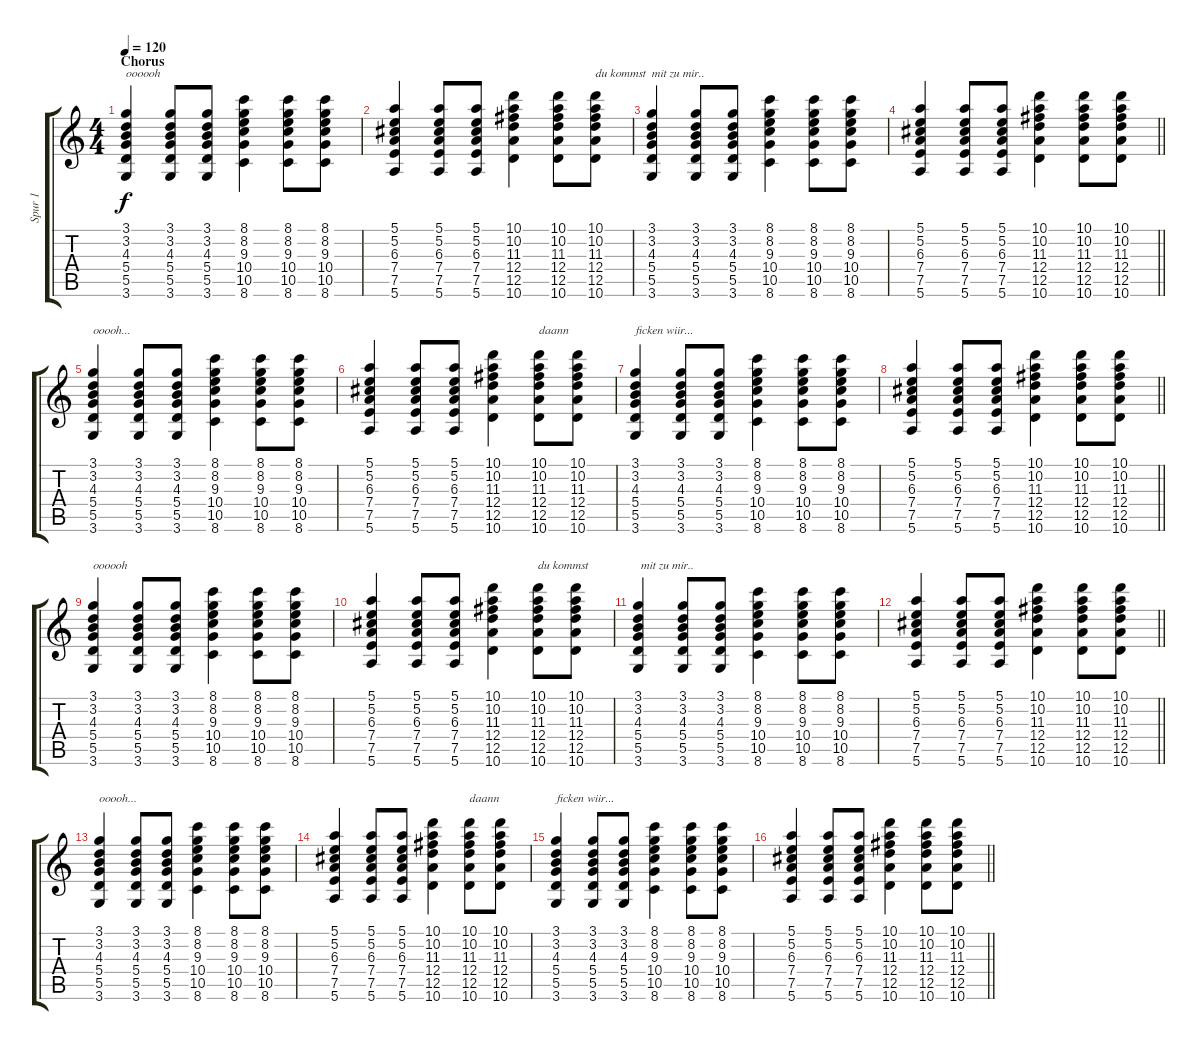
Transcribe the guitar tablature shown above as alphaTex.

\track ("Spur 1" "Spur 1") {instrument overdrivenguitar}
\staff {score tabs}
\tuning (E4 B3 G3 D3 A2 E2) {hide}
\ts (4 4)
\section ("" "Chorus")
\tempo 120
\clef g2
\ks c
(3.1 3.2 4.3 5.4 5.5 3.6).4{txt "oooooh" dy f} (3.1 3.2 4.3 5.4 5.5 3.6).8 (3.1 3.2 4.3 5.4 5.5 3.6).8 (8.1 8.2 9.3 10.4 10.5 8.6).4 (8.1 8.2 9.3 10.4 10.5 8.6).8 (8.1 8.2 9.3 10.4 10.5 8.6).8 |
(5.1 5.2 6.3 7.4 7.5 5.6).4 (5.1 5.2 6.3 7.4 7.5 5.6).8 (5.1 5.2 6.3 7.4 7.5 5.6).8 (10.1 10.2 11.3 12.4 12.5 10.6).4 (10.1 10.2 11.3 12.4 12.5 10.6).8 (10.1 10.2 11.3 12.4 12.5 10.6).8{txt "du kommst"} |
(3.1 3.2 4.3 5.4 5.5 3.6).4{txt "mit zu mir.."} (3.1 3.2 4.3 5.4 5.5 3.6).8 (3.1 3.2 4.3 5.4 5.5 3.6).8 (8.1 8.2 9.3 10.4 10.5 8.6).4 (8.1 8.2 9.3 10.4 10.5 8.6).8 (8.1 8.2 9.3 10.4 10.5 8.6).8 |
\barLineRight lightlight
(5.1 5.2 6.3 7.4 7.5 5.6).4 (5.1 5.2 6.3 7.4 7.5 5.6).8 (5.1 5.2 6.3 7.4 7.5 5.6).8 (10.1 10.2 11.3 12.4 12.5 10.6).4 (10.1 10.2 11.3 12.4 12.5 10.6).8 (10.1 10.2 11.3 12.4 12.5 10.6).8 |
(3.1 3.2 4.3 5.4 5.5 3.6).4{txt "ooooh..."} (3.1 3.2 4.3 5.4 5.5 3.6).8 (3.1 3.2 4.3 5.4 5.5 3.6).8 (8.1 8.2 9.3 10.4 10.5 8.6).4 (8.1 8.2 9.3 10.4 10.5 8.6).8 (8.1 8.2 9.3 10.4 10.5 8.6).8 |
(5.1 5.2 6.3 7.4 7.5 5.6).4 (5.1 5.2 6.3 7.4 7.5 5.6).8 (5.1 5.2 6.3 7.4 7.5 5.6).8 (10.1 10.2 11.3 12.4 12.5 10.6).4 (10.1 10.2 11.3 12.4 12.5 10.6).8{txt "daann"} (10.1 10.2 11.3 12.4 12.5 10.6).8 |
(3.1 3.2 4.3 5.4 5.5 3.6).4{txt "ficken wiir..."} (3.1 3.2 4.3 5.4 5.5 3.6).8 (3.1 3.2 4.3 5.4 5.5 3.6).8 (8.1 8.2 9.3 10.4 10.5 8.6).4 (8.1 8.2 9.3 10.4 10.5 8.6).8 (8.1 8.2 9.3 10.4 10.5 8.6).8 |
\barLineRight lightlight
(5.1 5.2 6.3 7.4 7.5 5.6).4 (5.1 5.2 6.3 7.4 7.5 5.6).8 (5.1 5.2 6.3 7.4 7.5 5.6).8 (10.1 10.2 11.3 12.4 12.5 10.6).4 (10.1 10.2 11.3 12.4 12.5 10.6).8 (10.1 10.2 11.3 12.4 12.5 10.6).8 |
(3.1 3.2 4.3 5.4 5.5 3.6).4{txt "oooooh"} (3.1 3.2 4.3 5.4 5.5 3.6).8 (3.1 3.2 4.3 5.4 5.5 3.6).8 (8.1 8.2 9.3 10.4 10.5 8.6).4 (8.1 8.2 9.3 10.4 10.5 8.6).8 (8.1 8.2 9.3 10.4 10.5 8.6).8 |
(5.1 5.2 6.3 7.4 7.5 5.6).4 (5.1 5.2 6.3 7.4 7.5 5.6).8 (5.1 5.2 6.3 7.4 7.5 5.6).8 (10.1 10.2 11.3 12.4 12.5 10.6).4 (10.1 10.2 11.3 12.4 12.5 10.6).8{txt "du kommst"} (10.1 10.2 11.3 12.4 12.5 10.6).8 |
(3.1 3.2 4.3 5.4 5.5 3.6).4{txt " mit zu mir.."} (3.1 3.2 4.3 5.4 5.5 3.6).8 (3.1 3.2 4.3 5.4 5.5 3.6).8 (8.1 8.2 9.3 10.4 10.5 8.6).4 (8.1 8.2 9.3 10.4 10.5 8.6).8 (8.1 8.2 9.3 10.4 10.5 8.6).8 |
\barLineRight lightlight
(5.1 5.2 6.3 7.4 7.5 5.6).4 (5.1 5.2 6.3 7.4 7.5 5.6).8 (5.1 5.2 6.3 7.4 7.5 5.6).8 (10.1 10.2 11.3 12.4 12.5 10.6).4 (10.1 10.2 11.3 12.4 12.5 10.6).8 (10.1 10.2 11.3 12.4 12.5 10.6).8 |
(3.1 3.2 4.3 5.4 5.5 3.6).4{txt "ooooh..."} (3.1 3.2 4.3 5.4 5.5 3.6).8 (3.1 3.2 4.3 5.4 5.5 3.6).8 (8.1 8.2 9.3 10.4 10.5 8.6).4 (8.1 8.2 9.3 10.4 10.5 8.6).8 (8.1 8.2 9.3 10.4 10.5 8.6).8 |
(5.1 5.2 6.3 7.4 7.5 5.6).4 (5.1 5.2 6.3 7.4 7.5 5.6).8 (5.1 5.2 6.3 7.4 7.5 5.6).8 (10.1 10.2 11.3 12.4 12.5 10.6).4 (10.1 10.2 11.3 12.4 12.5 10.6).8{txt "daann"} (10.1 10.2 11.3 12.4 12.5 10.6).8 |
(3.1 3.2 4.3 5.4 5.5 3.6).4{txt "ficken wiir..."} (3.1 3.2 4.3 5.4 5.5 3.6).8 (3.1 3.2 4.3 5.4 5.5 3.6).8 (8.1 8.2 9.3 10.4 10.5 8.6).4 (8.1 8.2 9.3 10.4 10.5 8.6).8 (8.1 8.2 9.3 10.4 10.5 8.6).8 |
\barLineRight lightlight
(5.1 5.2 6.3 7.4 7.5 5.6).4 (5.1 5.2 6.3 7.4 7.5 5.6).8 (5.1 5.2 6.3 7.4 7.5 5.6).8 (10.1 10.2 11.3 12.4 12.5 10.6).4 (10.1 10.2 11.3 12.4 12.5 10.6).8 (10.1 10.2 11.3 12.4 12.5 10.6).8
